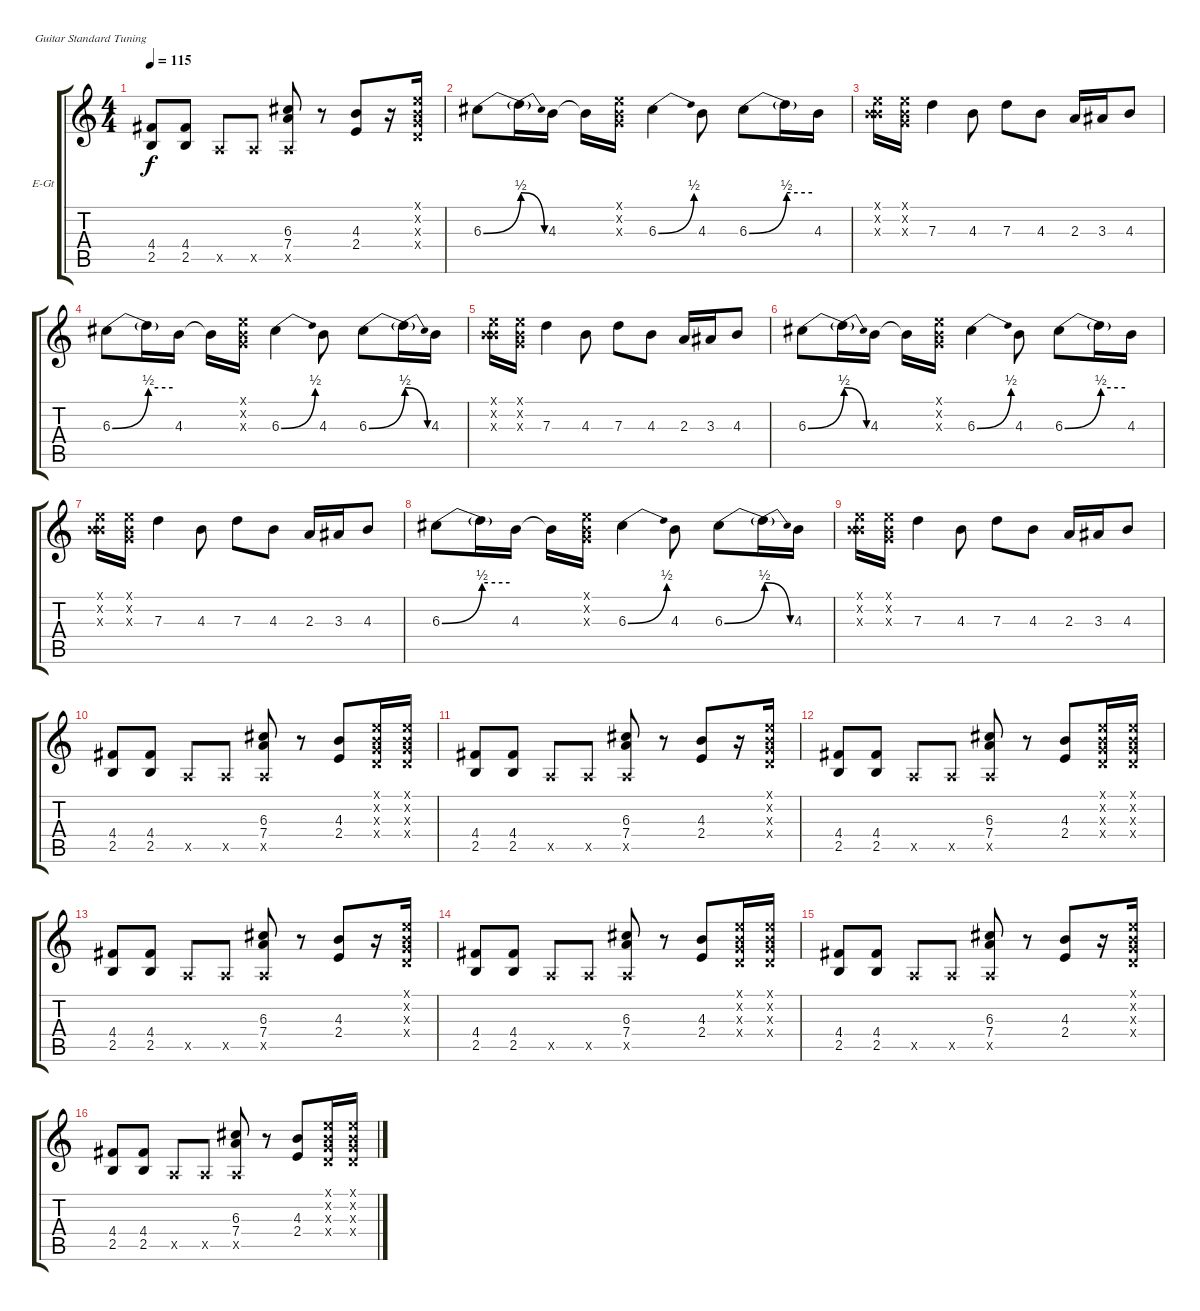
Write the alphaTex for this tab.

\bracketExtendMode groupsimilarinstruments
\firstSystemTrackNameOrientation horizontal
\otherSystemsTrackNameOrientation horizontal
\track ("Ёрш" "E-Gt") {instrument overdrivenguitar}
\staff {score tabs}
\tuning (E4 B3 G3 D3 A2 E2)
\ts (4 4)
\tempo 115
\clef g2
\ks c
(4.4 2.5).8{dy f} (4.4 2.5).8 0.5{x}.8 0.5{x}.8 (6.3 7.4 0.5{x}).8 r.8 (4.3 2.4).8 r.16 (0.1{x} 0.2{x} 0.3{x} 0.4{x}).16 |
6.3{be (bend 0 0 60 2)}.8 6.3{be (release 0 2 60 0) t}.16 4.3.16 4.3{t}.16 (0.1{x} 0.2{x} 0.3{x}).16 6.3{be (bend 0 0 60 2)}.4 4.3.8 6.3{be (bend 0 0 60 2)}.8 6.3{be (hold 0 2 60 2) t}.16 4.3.16 |
(0.1{x} 0.2{x} 4.3{x}).16 (0.1{x} 0.2{x} 0.3{x}).16 7.3.4 4.3.8 7.3.8 4.3.8 2.3.16 3.3.16 4.3.8 |
6.3{be (bend 0 0 60 2)}.8 6.3{be (hold 0 2 60 2) t}.16 4.3.16 4.3{t}.16 (0.1{x} 0.2{x} 0.3{x}).16 6.3{be (bend 0 0 60 2)}.4 4.3.8 6.3{be (bend 0 0 60 2)}.8 6.3{be (release 0 2 60 0) t}.16 4.3.16 |
(0.1{x} 0.2{x} 4.3{x}).16 (0.1{x} 0.2{x} 0.3{x}).16 7.3.4 4.3.8 7.3.8 4.3.8 2.3.16 3.3.16 4.3.8 |
6.3{be (bend 0 0 60 2)}.8 6.3{be (release 0 2 60 0) t}.16 4.3.16 4.3{t}.16 (0.1{x} 0.2{x} 0.3{x}).16 6.3{be (bend 0 0 60 2)}.4 4.3.8 6.3{be (bend 0 0 60 2)}.8 6.3{be (hold 0 2 60 2) t}.16 4.3.16 |
(0.1{x} 0.2{x} 4.3{x}).16 (0.1{x} 0.2{x} 0.3{x}).16 7.3.4 4.3.8 7.3.8 4.3.8 2.3.16 3.3.16 4.3.8 |
6.3{be (bend 0 0 60 2)}.8 6.3{be (hold 0 2 60 2) t}.16 4.3.16 4.3{t}.16 (0.1{x} 0.2{x} 0.3{x}).16 6.3{be (bend 0 0 60 2)}.4 4.3.8 6.3{be (bend 0 0 60 2)}.8 6.3{be (release 0 2 60 0) t}.16 4.3.16 |
(0.1{x} 0.2{x} 4.3{x}).16 (0.1{x} 0.2{x} 0.3{x}).16 7.3.4 4.3.8 7.3.8 4.3.8 2.3.16 3.3.16 4.3.8 |
(4.4 2.5).8 (4.4 2.5).8 0.5{x}.8 0.5{x}.8 (6.3 7.4 0.5{x}).8 r.8 (4.3 2.4).8 (0.1{x} 0.2{x} 0.3{x} 0.4{x}).16 (0.1{x} 0.2{x} 0.3{x} 0.4{x}).16 |
(4.4 2.5).8 (4.4 2.5).8 0.5{x}.8 0.5{x}.8 (6.3 7.4 0.5{x}).8 r.8 (4.3 2.4).8 r.16 (0.1{x} 0.2{x} 0.3{x} 0.4{x}).16 |
(4.4 2.5).8 (4.4 2.5).8 0.5{x}.8 0.5{x}.8 (6.3 7.4 0.5{x}).8 r.8 (4.3 2.4).8 (0.1{x} 0.2{x} 0.3{x} 0.4{x}).16 (0.1{x} 0.2{x} 0.3{x} 0.4{x}).16 |
(4.4 2.5).8 (4.4 2.5).8 0.5{x}.8 0.5{x}.8 (6.3 7.4 0.5{x}).8 r.8 (4.3 2.4).8 r.16 (0.1{x} 0.2{x} 0.3{x} 0.4{x}).16 |
(4.4 2.5).8 (4.4 2.5).8 0.5{x}.8 0.5{x}.8 (6.3 7.4 0.5{x}).8 r.8 (4.3 2.4).8 (0.1{x} 0.2{x} 0.3{x} 0.4{x}).16 (0.1{x} 0.2{x} 0.3{x} 0.4{x}).16 |
(4.4 2.5).8 (4.4 2.5).8 0.5{x}.8 0.5{x}.8 (6.3 7.4 0.5{x}).8 r.8 (4.3 2.4).8 r.16 (0.1{x} 0.2{x} 0.3{x} 0.4{x}).16 |
(4.4 2.5).8 (4.4 2.5).8 0.5{x}.8 0.5{x}.8 (6.3 7.4 0.5{x}).8 r.8 (4.3 2.4).8 (0.1{x} 0.2{x} 0.3{x} 0.4{x}).16 (0.1{x} 0.2{x} 0.3{x} 0.4{x}).16
